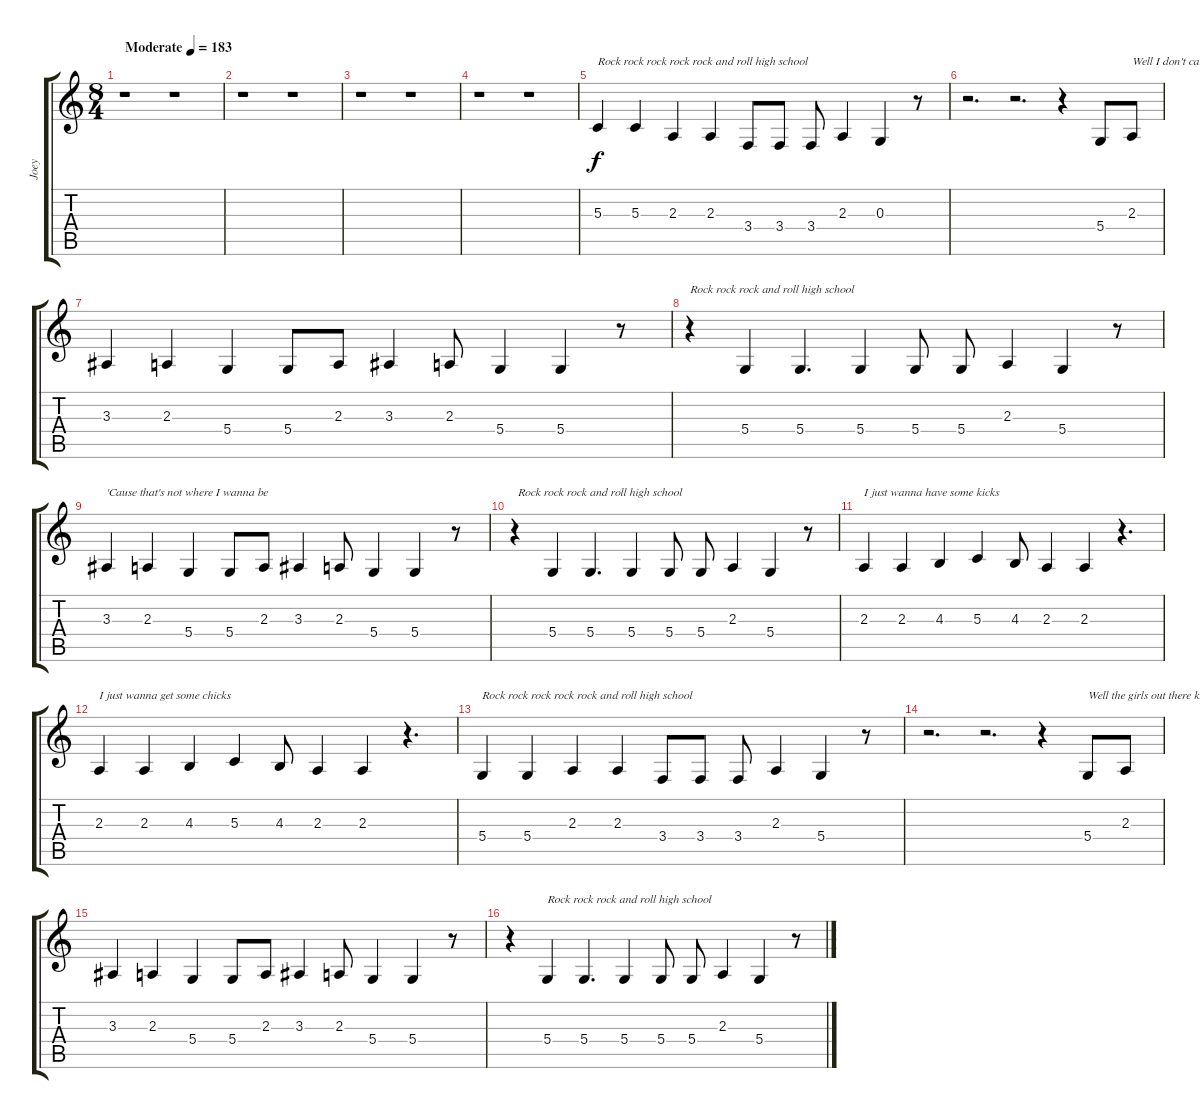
\track ("Joey" "Joey") {instrument lead2sawtooth}
\staff {score tabs}
\tuning (E4 B3 G3 D3 A2 E2) {hide}
\ts (8 4)
\tempo (183 "Moderate")
\clef g2
\ks c
r.1{dy f instrument lead2sawtooth} r.1 |
r.1 r.1 |
r.1 r.1 |
r.1 r.1 |
5.3.4{txt "Rock rock rock rock rock and roll high school"} 5.3.4 2.3.4 2.3.4 3.4.8 3.4.8 3.4.8 2.3.4 0.3.4 r.8 |
r.2{d} r.2{d} r.4 5.4.8 2.3.8{txt "Well I don't care about history"} |
3.3.4 2.3.4 5.4.4 5.4.8 2.3.8 3.3.4 2.3.8 5.4.4 5.4.4 r.8 |
r.4{txt "Rock rock rock and roll high school"} 5.4.4 5.4.4{d} 5.4.4 5.4.8 5.4.8 2.3.4 5.4.4 r.8 |
3.3.4{txt "'Cause that's not where I wanna be"} 2.3.4 5.4.4 5.4.8 2.3.8 3.3.4 2.3.8 5.4.4 5.4.4 r.8 |
r.4{txt " Rock rock rock and roll high school"} 5.4.4 5.4.4{d} 5.4.4 5.4.8 5.4.8 2.3.4 5.4.4 r.8 |
2.3.4{txt "I just wanna have some kicks"} 2.3.4 4.3.4 5.3.4 4.3.8 2.3.4 2.3.4 r.4{d} |
2.3.4{txt "I just wanna get some chicks"} 2.3.4 4.3.4 5.3.4 4.3.8 2.3.4 2.3.4 r.4{d} |
5.4.4{txt "Rock rock rock rock rock and roll high school"} 5.4.4 2.3.4 2.3.4 3.4.8 3.4.8 3.4.8 2.3.4 5.4.4 r.8 |
r.2{d} r.2{d} r.4 5.4.8{txt "Well the girls out there knock me out you know"} 2.3.8 |
3.3.4 2.3.4 5.4.4 5.4.8 2.3.8 3.3.4 2.3.8 5.4.4 5.4.4 r.8 |
r.4 5.4.4{txt "Rock rock rock and roll high school"} 5.4.4{d} 5.4.4 5.4.8 5.4.8 2.3.4 5.4.4 r.8
